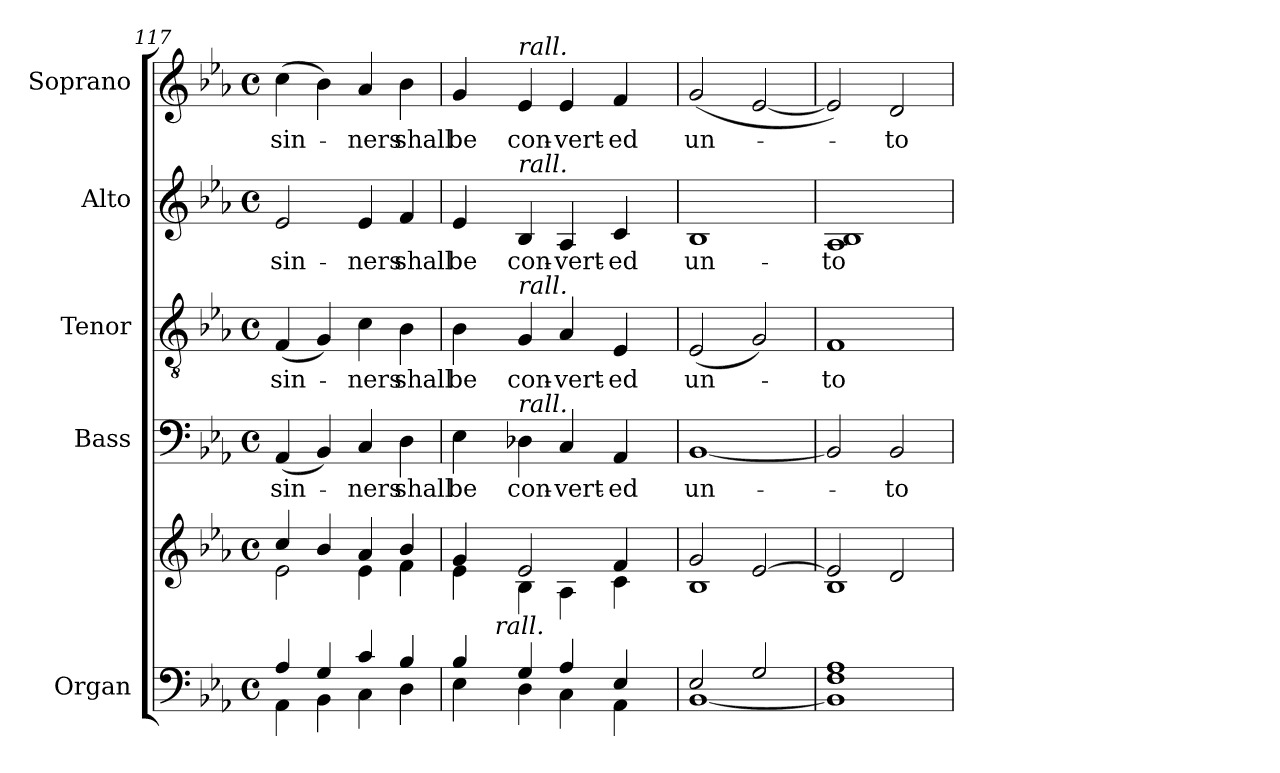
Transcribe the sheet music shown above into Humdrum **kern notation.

**kern	**kern	**kern	**text	**kern	**text	**kern	**text	**kern	**text
*part5	*part5	*part4	*part4	*part3	*part3	*part2	*part2	*part1	*part1
*staff6	*staff5	*staff4	*staff4	*staff3	*staff3	*staff2	*staff2	*staff1	*staff1
*I"Organ	*	*I"Bass	*	*I"Tenor	*	*I"Alto	*	*I"Soprano	*
*I'Org.	*	*I'B.	*	*I'T.	*	*I'A.	*	*I'S.	*
!!LO:LB:g=z
*clefF4	*clefG2	*clefF4	*	*clefGv2	*	*clefG2	*	*clefG2	*
*	*	*	*	*ITrd7c12	*	*	*	*	*
*k[b-e-a-]	*k[b-e-a-]	*k[b-e-a-]	*	*k[b-e-a-]	*	*k[b-e-a-]	*	*k[b-e-a-]	*
*E-:	*E-:	*E-:	*	*E-:	*	*E-:	*	*E-:	*
*M4/4	*M4/4	*M4/4	*	*M4/4	*	*M4/4	*	*M4/4	*
*met(c)	*met(c)	*met(c)	*	*met(c)	*	*met(c)	*	*met(c)	*
=117	=117	=117	=117	=117	=117	=117	=117	=117	=117
*^	*^	*	*	*	*	*	*	*	*
!	!	!	!	!	!LO:LY:b:color=#000000	!	!	!	!	!	!
!	!	!	!	!	!	!	!LO:LY:b:color=#000000	!	!	!	!
!	!	!	!	!	!	!	!	!	!LO:LY:b:color=#000000	!	!
!	!	!	!	!	!	!	!	!	!	!	!LO:LY:b:color=#000000
4A-i/	4AA-i\	4cci/	2e-i\	(4AA-i/	sin-	(4FFi/	sin-	2e-i/	sin-	(4cci\	sin-
4Gi/	4BB-i\	4b-i/	.	4BB-i/)	.	4GGi/)	.	.	.	4b-i\)	.
!	!	!	!	!	!LO:LY:b:color=#000000	!	!	!	!	!	!
!	!	!	!	!	!	!	!LO:LY:b:color=#000000	!	!	!	!
!	!	!	!	!	!	!	!	!	!LO:LY:b:color=#000000	!	!
!	!	!	!	!	!	!	!	!	!	!	!LO:LY:b:color=#000000
4ci/	4Ci\	4a-i/	4e-i\	4Ci/	-ners	4Ci\	-ners	4e-i/	-ners	4a-i/	-ners
!	!	!	!	!	!LO:LY:b:color=#000000	!	!	!	!	!	!
!	!	!	!	!	!	!	!LO:LY:b:color=#000000	!	!	!	!
!	!	!	!	!	!	!	!	!	!LO:LY:b:color=#000000	!	!
!	!	!	!	!	!	!	!	!	!	!	!LO:LY:b:color=#000000
4B-i/	4Di\	4b-i/	4fi\	4Di\	shall	4BB-i\	shall	4fi/	shall	4b-i\	shall
=118	=118	=118	=118	=118	=118	=118	=118	=118	=118	=118	=118
!	!	!	!	!	!LO:LY:b:color=#000000	!	!	!	!	!	!
!	!	!	!	!	!	!	!LO:LY:b:color=#000000	!	!	!	!
!	!	!	!	!	!	!	!	!	!LO:LY:b:color=#000000	!	!
!	!	!	!	!	!	!	!	!	!	!	!LO:LY:b:color=#000000
*	*	*	*^	*	*	*	*	*	*	*	*
4B-i/	4E-i\	4gi/	4e-i\	8ryy	4E-i\	be	4BB-i\	be	4e-i/	be	4gi/	be
.	.	.	.	64ryy	.	.	.	.	.	.	.	.
.	.	.	.	128ryy	.	.	.	.	.	.	.	.
.	.	.	.	512.ryy	.	.	.	.	.	.	.	.
!	!	!	!	!LO:TX:b:i:t=rall.	!	!	!	!	!	!	!	!
.	.	.	.	2ryy	.	.	.	.	.	.	.	.
!	!	!	!	!	!	!LO:LY:b:color=#000000	!	!	!	!	!	!
!	!	!	!	!	!	!	!	!LO:LY:b:color=#000000	!	!	!	!
!	!	!	!	!	!	!	!	!	!	!LO:LY:b:color=#000000	!	!
!	!	!	!	!	!	!	!	!	!	!	!LO:TX:a:i:t=rall.	!
!	!	!	!	!	!	!	!	!	!LO:TX:a:i:t=rall.	!	!	!
!	!	!	!	!	!	!	!LO:TX:a:i:t=rall.	!	!	!	!	!
!	!	!	!	!	!LO:TX:a:i:t=rall.	!	!	!	!	!	!	!
!	!	!	!	!	!	!	!	!	!	!	!	!LO:LY:b:color=#000000
4Gi/	4Di\	2e-i/	4B-i\	.	4D-Xi\	con-	4GGi/	con-	4B-i/	con-	4e-i/	con-
!	!	!	!	!	!	!LO:LY:b:color=#000000	!	!	!	!	!	!
!	!	!	!	!	!	!	!	!LO:LY:b:color=#000000	!	!	!	!
!	!	!	!	!	!	!	!	!	!	!LO:LY:b:color=#000000	!	!
!	!	!	!	!	!	!	!	!	!	!	!	!LO:LY:b:color=#000000
4A-i/	4Ci\	.	4A-i\	.	4Ci/	-vert-	4AA-i/	-vert-	4A-i/	-vert-	4e-i/	-vert-
.	.	.	.	4ryy	.	.	.	.	.	.	.	.
!	!	!	!	!	!	!LO:LY:b:color=#000000	!	!	!	!	!	!
!	!	!	!	!	!	!	!	!LO:LY:b:color=#000000	!	!	!	!
!	!	!	!	!	!	!	!	!	!	!LO:LY:b:color=#000000	!	!
!	!	!	!	!	!	!	!	!	!	!	!	!LO:LY:b:color=#000000
4E-i/	4AA-i\	4fi/	4ci\	.	4AA-i/	-ed	4EE-i/	-ed	4ci/	-ed	4fi/	-ed
.	.	.	.	16ryy	.	.	.	.	.	.	.	.
.	.	.	.	32ryy	.	.	.	.	.	.	.	.
.	.	.	.	256ryy	.	.	.	.	.	.	.	.
.	.	.	.	1024ryy	.	.	.	.	.	.	.	.
*	*	*	*v	*v	*	*	*	*	*	*	*	*
=119	=119	=119	=119	=119	=119	=119	=119	=119	=119	=119	=119
*	*	*	*^	*	*	*	*	*	*	*	*
!	!	!	!	!	!	!LO:LY:b:color=#000000	!	!	!	!	!	!
*	*	*	*v	*v	*	*	*	*	*	*	*	*
*	*	*	*^	*	*	*	*	*	*	*	*
!	!	!	!	!	!	!	!	!LO:LY:b:color=#000000	!	!	!	!
*	*	*	*v	*v	*	*	*	*	*	*	*	*
*	*	*	*^	*	*	*	*	*	*	*	*
!	!	!	!	!	!	!	!	!	!	!LO:LY:b:color=#000000	!	!
*	*	*	*v	*v	*	*	*	*	*	*	*	*
*	*	*	*^	*	*	*	*	*	*	*	*
!	!	!	!	!	!	!	!	!	!	!	!	!LO:LY:b:color=#000000
*	*	*	*v	*v	*	*	*	*	*	*	*	*
2E-i/	[<1BB-i	2gi/	1B-i	[<1BB-i	un-	(2EE-i/	un-	1B-i	un-	(2gi/	un-
2Gi/	.	[>2e-i/	.	.	.	2GGi/)	.	.	.	[<2e-i/	.
*v	*v	*	*	*	*	*	*	*	*	*	*
=120	=120	=120	=120	=120	=120	=120	=120	=120	=120	=120
!	!	!	!	!	!	!LO:LY:b:color=#000000	!	!	!	!
!	!	!	!	!	!	!	!	!LO:LY:b:color=#000000	!	!
1BB-i] 1Fi 1A-i	2e-i/]	1B-i	2BB-i/]	.	1FFi	-to	1A-i 1B-i	-to	2e-i/])	.
!	!	!	!	!LO:LY:b:color=#000000	!	!	!	!	!	!
!	!	!	!	!	!	!	!	!	!	!LO:LY:b:color=#000000
.	2di/	.	2BB-i/	-to	.	.	.	.	2di/	-to
*	*v	*v	*	*	*	*	*	*	*	*
=	=	=	=	=	=	=	=	=	=
*-	*-	*-	*-	*-	*-	*-	*-	*-	*-
